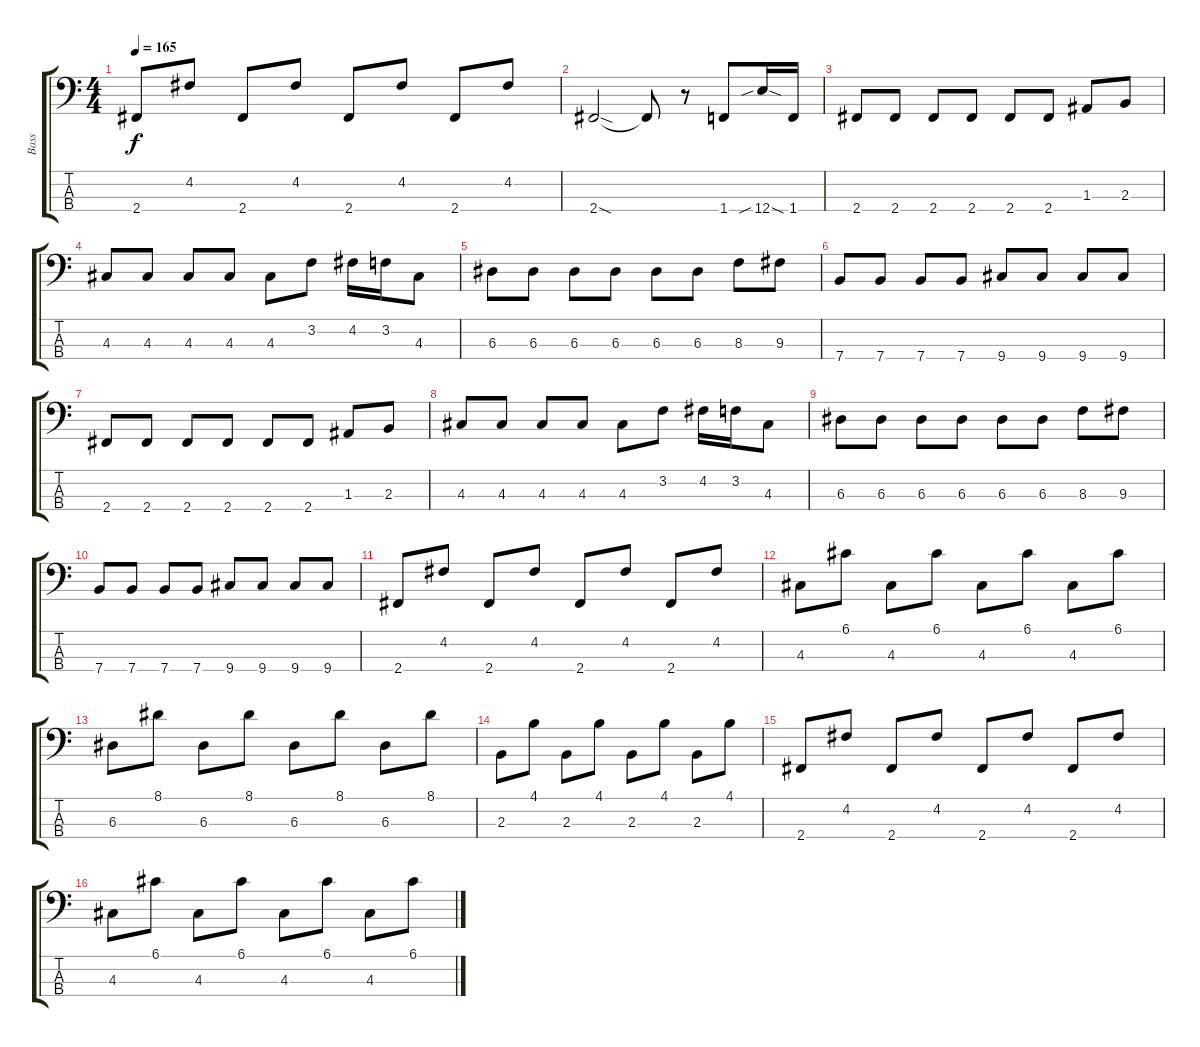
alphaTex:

\track ("Bass" "Bass") {instrument electricbassfinger}
\staff {score tabs}
\tuning (G2 D2 A1 E1) {hide}
\ts (4 4)
\tempo 165
\clef f4
\ks c
2.4.8{dy f} 4.2.8 2.4.8 4.2.8 2.4.8 4.2.8 2.4.8 4.2.8 |
2.4{sod}.2 2.4{t}.8 r.8 1.4.8 12.4{sib sod}.16 1.4.16 |
2.4.8 2.4.8 2.4.8 2.4.8 2.4.8 2.4.8 1.3.8 2.3.8 |
4.3.8 4.3.8 4.3.8 4.3.8 4.3.8 3.2.8 4.2.16 3.2.16 4.3.8 |
6.3.8 6.3.8 6.3.8 6.3.8 6.3.8 6.3.8 8.3.8 9.3.8 |
7.4.8 7.4.8 7.4.8 7.4.8 9.4.8 9.4.8 9.4.8 9.4.8 |
2.4.8 2.4.8 2.4.8 2.4.8 2.4.8 2.4.8 1.3.8 2.3.8 |
4.3.8 4.3.8 4.3.8 4.3.8 4.3.8 3.2.8 4.2.16 3.2.16 4.3.8 |
6.3.8 6.3.8 6.3.8 6.3.8 6.3.8 6.3.8 8.3.8 9.3.8 |
7.4.8 7.4.8 7.4.8 7.4.8 9.4.8 9.4.8 9.4.8 9.4.8 |
2.4.8 4.2.8 2.4.8 4.2.8 2.4.8 4.2.8 2.4.8 4.2.8 |
4.3.8 6.1.8 4.3.8 6.1.8 4.3.8 6.1.8 4.3.8 6.1.8 |
6.3.8 8.1.8 6.3.8 8.1.8 6.3.8 8.1.8 6.3.8 8.1.8 |
2.3.8 4.1.8 2.3.8 4.1.8 2.3.8 4.1.8 2.3.8 4.1.8 |
2.4.8 4.2.8 2.4.8 4.2.8 2.4.8 4.2.8 2.4.8 4.2.8 |
4.3.8 6.1.8 4.3.8 6.1.8 4.3.8 6.1.8 4.3.8 6.1.8
